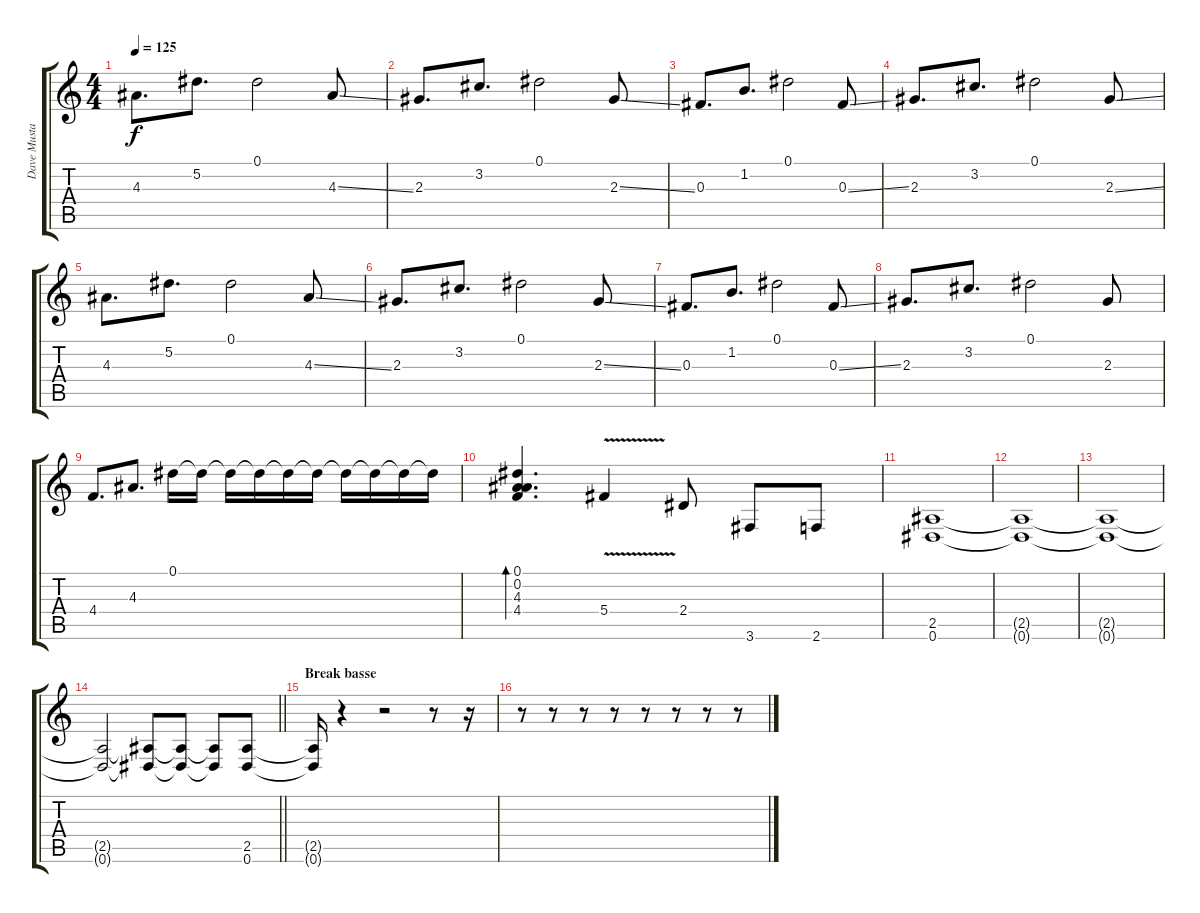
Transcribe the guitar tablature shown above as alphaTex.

\track ("Dave Mustaine" "Dave Musta") {instrument distortionguitar}
\staff {score tabs}
\tuning (Eb4 Bb3 Gb3 Db3 Ab2 Eb2) {hide}
\ts (4 4)
\tempo 125
\clef g2
\ks c
4.3.8{d dy f instrument distortionguitar} 5.2.8{d} 0.1.2 4.3{ss}.8 |
2.3.8{d} 3.2.8{d} 0.1.2 2.3{ss}.8 |
0.3.8{d} 1.2.8{d} 0.1.2 0.3{ss}.8 |
2.3.8{d} 3.2.8{d} 0.1.2 2.3{ss}.8 |
4.3.8{d} 5.2.8{d} 0.1.2 4.3{ss}.8 |
2.3.8{d} 3.2.8{d} 0.1.2 2.3{ss}.8 |
0.3.8{d} 1.2.8{d} 0.1.2 0.3{ss}.8 |
2.3.8{d} 3.2.8{d} 0.1.2 2.3.8 |
4.4.8{d} 4.3.8{d} 0.1.16 0.1{t}.16 0.1{t}.16 0.1{t}.16 0.1{t}.16 0.1{t}.16 0.1{t}.16 0.1{t}.16 0.1{t}.16 0.1{t}.16 |
(0.1 0.2 4.3 4.4).4{d bd 60} 5.4{v}.4{volume 13} 2.4.8 3.6.8 2.6.8 |
(2.5 0.6).1{volume 10} |
(2.5{t} 0.6{t}).1 |
(2.5{t} 0.6{t}).1 |
\barLineRight lightlight
(2.5{t} 0.6{t}).2 (2.5{t} 0.6{t}).8 (2.5{t} 0.6{t}).8 (2.5{t} 0.6{t}).8 (2.5 0.6).8 |
\section ("" "Break basse")
(2.5{t} 0.6{t}).16 r.4 r.2 r.8 r.16 |
r.8 r.8 r.8 r.8 r.8 r.8 r.8 r.8
